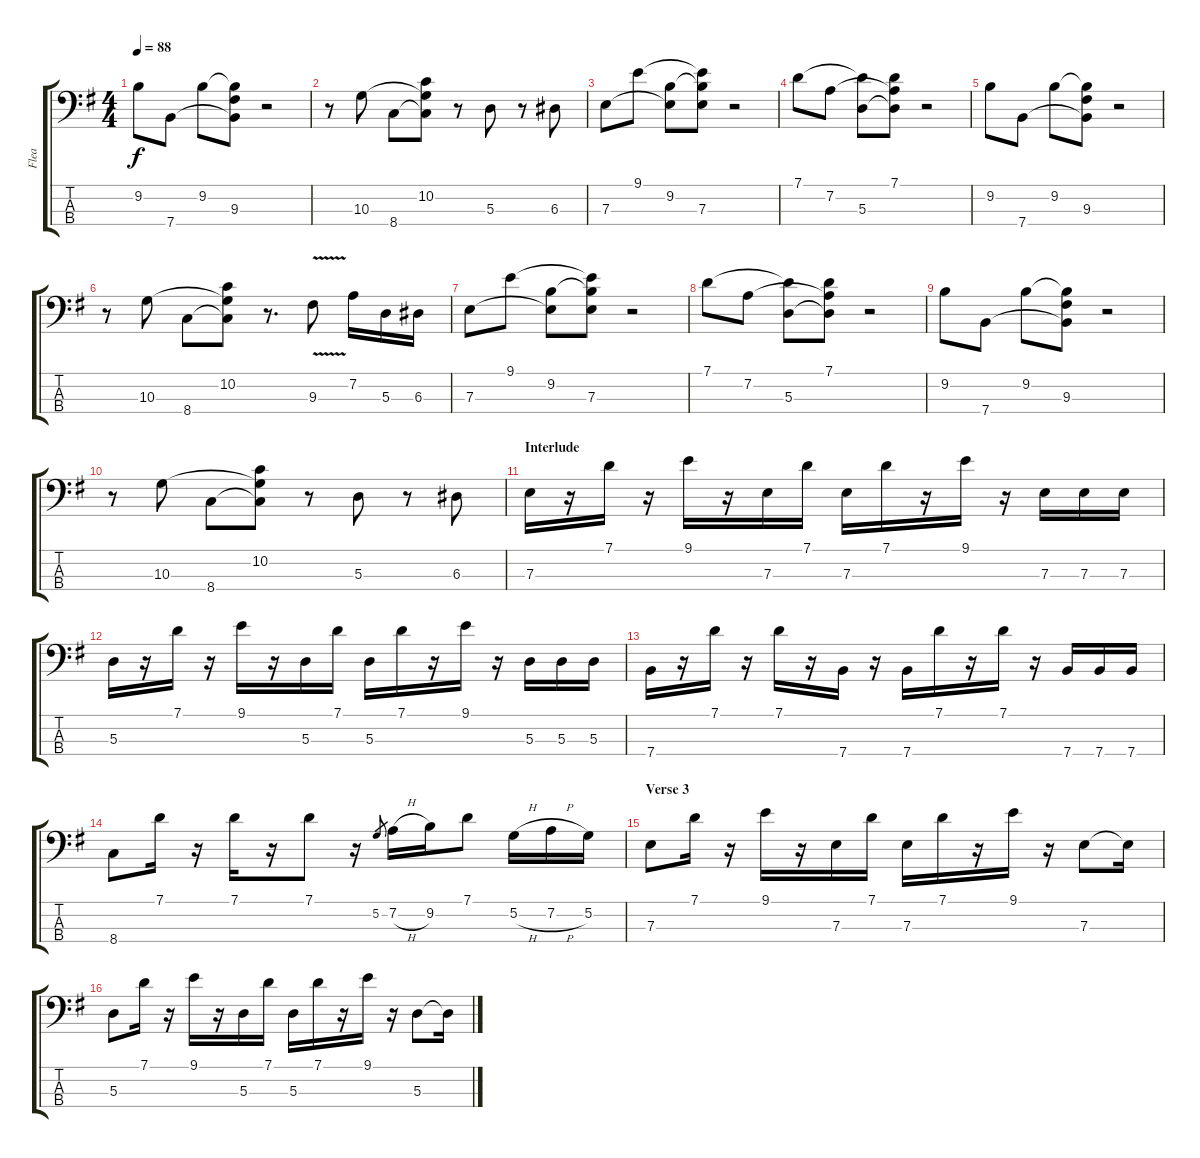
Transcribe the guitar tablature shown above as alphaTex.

\track ("Flea" "Flea") {instrument electricbassfinger}
\staff {score tabs}
\tuning (G2 D2 A1 E1) {hide}
\ts (4 4)
\tempo 88
\clef f4
\ks g
9.2.8{dy f} 7.4.8 9.2.8 (9.2{t} 9.3 7.4{t}).8 r.2 |
r.8 10.3.8 8.4.8 (10.2 10.3{t} 8.4{t}).8 r.8 5.3.8 r.8 6.3.8 |
7.3.8 9.1.8 (9.2 7.3{t}).8 (9.1{t} 9.2{t} 7.3).8 r.2 |
7.1.8 7.2.8 (7.1{t} 5.3).8 (7.1 7.2{t} 5.3{t}).8 r.2 |
9.2.8 7.4.8 9.2.8 (9.2{t} 9.3 7.4{t}).8 r.2 |
r.8 10.3.8 8.4.8 (10.2 10.3{t} 8.4{t}).8 r.8{d} 9.3{v}.8 7.2.16 5.3.16 6.3.16 |
7.3.8 9.1.8 (9.2 7.3{t}).8 (9.1{t} 9.2{t} 7.3).8 r.2 |
7.1.8 7.2.8 (7.1{t} 5.3).8 (7.1 7.2{t} 5.3{t}).8 r.2 |
9.2.8 7.4.8 9.2.8 (9.2{t} 9.3 7.4{t}).8 r.2 |
r.8 10.3.8 8.4.8 (10.2 10.3{t} 8.4{t}).8 r.8 5.3.8 r.8 6.3.8 |
\section ("" "Interlude")
7.3.16{instrument slapbass1} r.16 7.1.16 r.16 9.1.16 r.16 7.3.16 7.1.16 7.3.16 7.1.16 r.16 9.1.16 r.16 7.3.16 7.3.16 7.3.16 |
5.3.16 r.16 7.1.16 r.16 9.1.16 r.16 5.3.16 7.1.16 5.3.16 7.1.16 r.16 9.1.16 r.16 5.3.16 5.3.16 5.3.16 |
7.4.16 r.16 7.1.16 r.16 7.1.16 r.16 7.4.16 r.16 7.4.16 7.1.16 r.16 7.1.16 r.16 7.4.16 7.4.16 7.4.16 |
8.4.8 7.1.16 r.16 7.1.16 r.16 7.1.8 r.16 5.2.8{gr} 7.2{h}.16{instrument electricbassfinger} 9.2.16 7.1.8 5.2{h}.16 7.2{h}.16 5.2.16 |
\section ("" "Verse 3")
7.3.8{instrument slapbass1} 7.1.16 r.16 9.1.16 r.16 7.3.16 7.1.16 7.3.16 7.1.16 r.16 9.1.16 r.16 7.3.8 7.3{t}.16 |
5.3.8 7.1.16 r.16 9.1.16 r.16 5.3.16 7.1.16 5.3.16 7.1.16 r.16 9.1.16 r.16 5.3.8 5.3{t}.16
